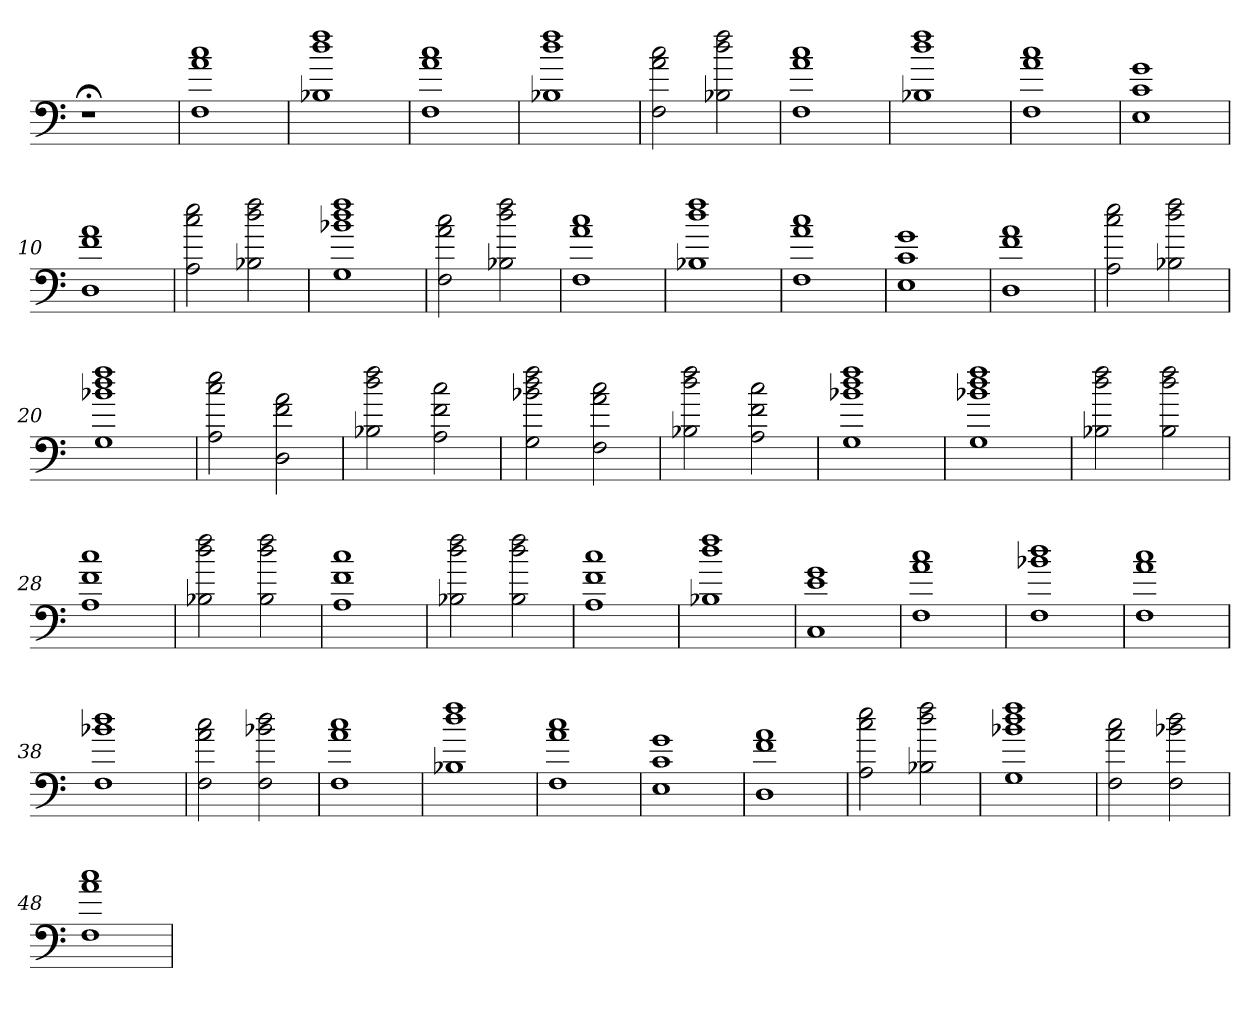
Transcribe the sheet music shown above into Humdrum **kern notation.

**kern
*part1
*staff1
=
1r;<
=1
1F 1a 1cc
=2
1B-X 1dd 1ff
=3
1F 1a 1cc
=4
1B-X 1dd 1ff
=5
2F 2a 2cc
2B-X 2dd 2ff
=6
1F 1a 1cc
=7
1B-X 1dd 1ff
=8
1F 1a 1cc
=9
1E 1c 1g
=10
1D 1f 1a
=11
2A 2cc 2ee
2B-X 2dd 2ff
=12
1G 1b-X 1dd 1ff
=13
2F 2a 2cc
2B-X 2dd 2ff
=14
1F 1a 1cc
=15
1B-X 1dd 1ff
=16
1F 1a 1cc
=17
1E 1c 1g
=18
1D 1f 1a
=19
2A 2cc 2ee
2B-X 2dd 2ff
=20
1G 1b-X 1dd 1ff
=21
2A 2cc 2ee
2D 2f 2a
=22
2B-X 2dd 2ff
2A 2f 2cc
=23
2G 2b-X 2dd 2ff
2F 2a 2cc
=24
2B-X 2dd 2ff
2A 2f 2cc
=25
1G 1b-X 1dd 1ff
=26
1G 1b-X 1dd 1ff
=27
2B-X 2dd 2ff
2B- 2dd 2ff
=28
1A 1f 1cc
=29
2B-X 2dd 2ff
2B- 2dd 2ff
=30
1A 1f 1cc
=31
2B-X 2dd 2ff
2B- 2dd 2ff
=32
1A 1f 1cc
=33
1B-X 1dd 1ff
=34
1C 1e 1g
=35
1F 1a 1cc
=36
1F 1b-X 1dd
=37
1F 1a 1cc
=38
1F 1b-X 1dd
=39
2F 2a 2cc
2F 2b-X 2dd
=40
1F 1a 1cc
=41
1B-X 1dd 1ff
=42
1F 1a 1cc
=43
1E 1c 1g
=44
1D 1f 1a
=45
2A 2cc 2ee
2B-X 2dd 2ff
=46
1G 1b-X 1dd 1ff
=47
2F 2a 2cc
2F 2b-X 2dd
=48
1F 1a 1cc
=
*-
